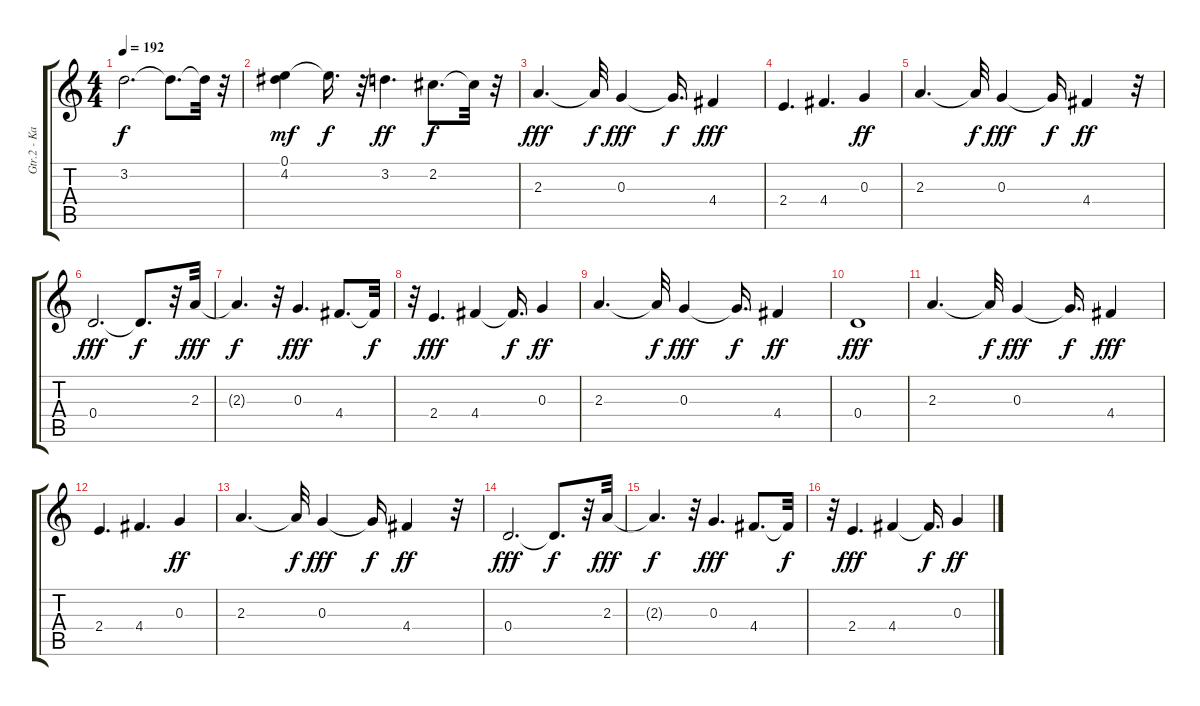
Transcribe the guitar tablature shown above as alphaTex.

\track ("Gtr.2 - Ka" "Gtr.2 - Ka") {instrument distortionguitar}
\staff {score tabs}
\tuning (E4 B3 G3 D3 A2 E2) {hide}
\ts (4 4)
\tempo 192
\clef g2
\ks c
3.2{t}.2{d dy f} 3.2{t}.8{d} 3.2{t}.32 r.32 |
(0.1 4.2).4{dy mf} 0.1{t}.16{d dy f} r.32 3.2.4{d dy ff} 2.2.8{d dy f} 2.2{t}.32 r.32 |
2.3.4{d dy fff volume 14} 2.3{t}.32{dy f} 0.3.4{dy fff} 0.3{t}.16{d dy f} 4.4.4{dy fff} |
2.4.4{d} 4.4.4{d} 0.3.4{dy ff} |
2.3.4{d} 2.3{t}.32{dy f} 0.3.4{dy fff} 0.3{t}.16{dy f} 4.4.4{dy ff} r.32 |
0.4.2{d dy fff} 0.4{t}.8{d dy f} r.32 2.3.32{dy fff} |
2.3{t}.4{d dy f} r.32 0.3.4{d dy fff} 4.4.8{d} 4.4{t}.32{dy f} |
r.32 2.4.4{d dy fff} 4.4.4 4.4{t}.16{d dy f} 0.3.4{dy ff} |
2.3.4{d} 2.3{t}.32{dy f} 0.3.4{dy fff} 0.3{t}.16{d dy f} 4.4.4{dy ff} |
0.4.1{dy fff} |
2.3.4{d} 2.3{t}.32{dy f} 0.3.4{dy fff} 0.3{t}.16{d dy f} 4.4.4{dy fff} |
2.4.4{d} 4.4.4{d} 0.3.4{dy ff} |
2.3.4{d} 2.3{t}.32{dy f} 0.3.4{dy fff} 0.3{t}.16{dy f} 4.4.4{dy ff} r.32 |
0.4.2{d dy fff} 0.4{t}.8{d dy f} r.32 2.3.32{dy fff} |
2.3{t}.4{d dy f} r.32 0.3.4{d dy fff} 4.4.8{d} 4.4{t}.32{dy f} |
r.32 2.4.4{d dy fff} 4.4.4 4.4{t}.16{d dy f} 0.3.4{dy ff}
